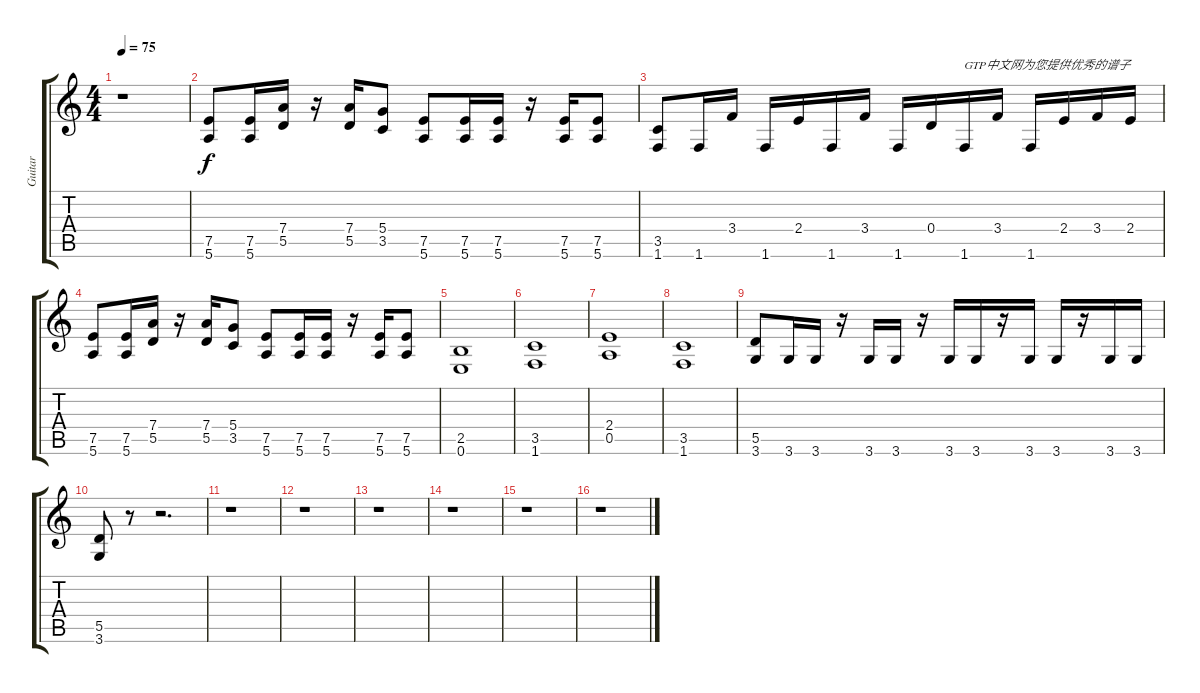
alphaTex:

\track ("Guitar " "Guitar ") {instrument overdrivenguitar}
\staff {score tabs}
\tuning (E4 B3 G3 D3 A2 E2) {hide}
\ts (4 4)
\tempo 75
\clef g2
\ks c
r.1{dy f instrument overdrivenguitar} |
(7.5 5.6).8 (7.5 5.6).16 (7.4 5.5).16 r.16 (7.4 5.5).16 (5.4 3.5).8 (7.5 5.6).8 (7.5 5.6).16 (7.5 5.6).16 r.16 (7.5 5.6).16 (7.5 5.6).8 |
(3.5 1.6).8 1.6.16 3.4.16 1.6.16 2.4.16 1.6.16 3.4.16 1.6.16 0.4.16 1.6.16{txt "GTP中文网为您提供优秀的谱子"} 3.4.16 1.6.16 2.4.16 3.4.16 2.4.16 |
(7.5 5.6).8 (7.5 5.6).16 (7.4 5.5).16 r.16 (7.4 5.5).16 (5.4 3.5).8 (7.5 5.6).8 (7.5 5.6).16 (7.5 5.6).16 r.16 (7.5 5.6).16 (7.5 5.6).8 |
(2.5 0.6).1 |
(3.5 1.6).1 |
(2.4 0.5).1 |
(3.5 1.6).1 |
(5.5 3.6).8 3.6.16 3.6.16 r.16 3.6.16 3.6.16 r.16 3.6.16 3.6.16 r.16 3.6.16 3.6.16 r.16 3.6.16 3.6.16 |
(5.5 3.6).8 r.8 r.2{d} |
r.1 |
r.1 |
r.1 |
r.1 |
r.1 |
r.1
